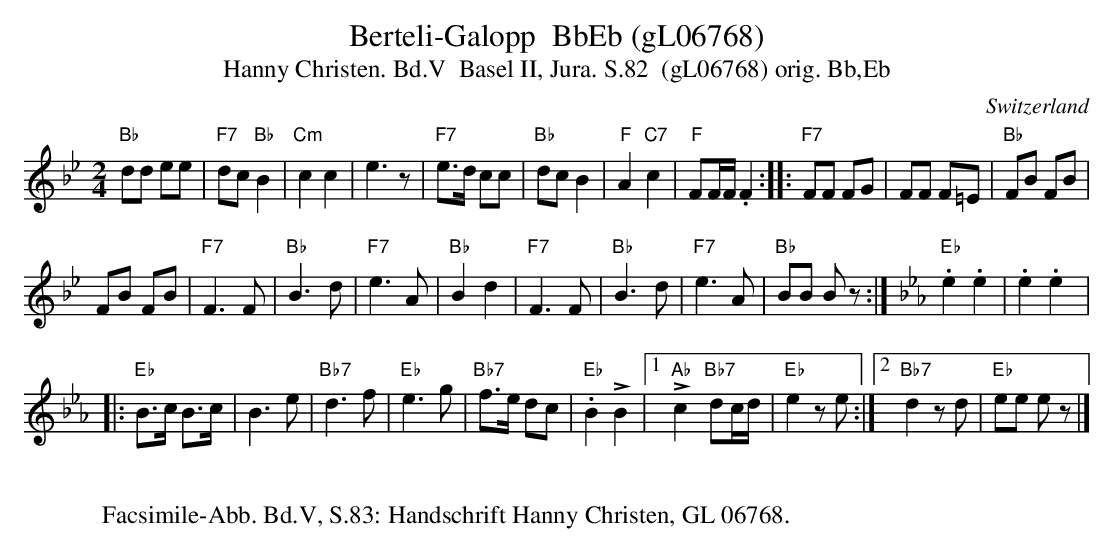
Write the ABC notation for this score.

X:1
T:Berteli-Galopp  BbEb (gL06768)
T:Hanny Christen. Bd.V  Basel II, Jura. S.82  (gL06768) orig. Bb,Eb
M:2/4
L:1/8
O:Switzerland
K:Bb major
"Bb"dd ee | "F7"dc"Bb"B2 | "Cm"c2c2 | e3z | "F7"e>d cc | "Bb"dcB2 | "F"A2"C7"c2 | "F"FF/F/.F2:: "F7"FF FG | FF F=E | "Bb"FB FB |
FB FB | "F7"F3F | "Bb"B3d | "F7"e3A | "Bb"B2d2 | "F7"F3F | "Bb"B3d | "F7"e3A | "Bb"BB Bz :| [K:Eb] "Eb".e2.e2 | .e2.e2 |:
"Eb"B>c B>c | B3e | "Bb7"d3f | "Eb"e3g | "Bb7"f>e dc | "Eb".B2!>!B2 |1 !>!"Ab"c2"Bb7"dc/d/ |  "Eb"e2ze  :|2 "Bb7"d2zd | "Eb"ee ez |]
W:
W:Facsimile-Abb. Bd.V, S.83: Handschrift Hanny Christen, GL 06768.
